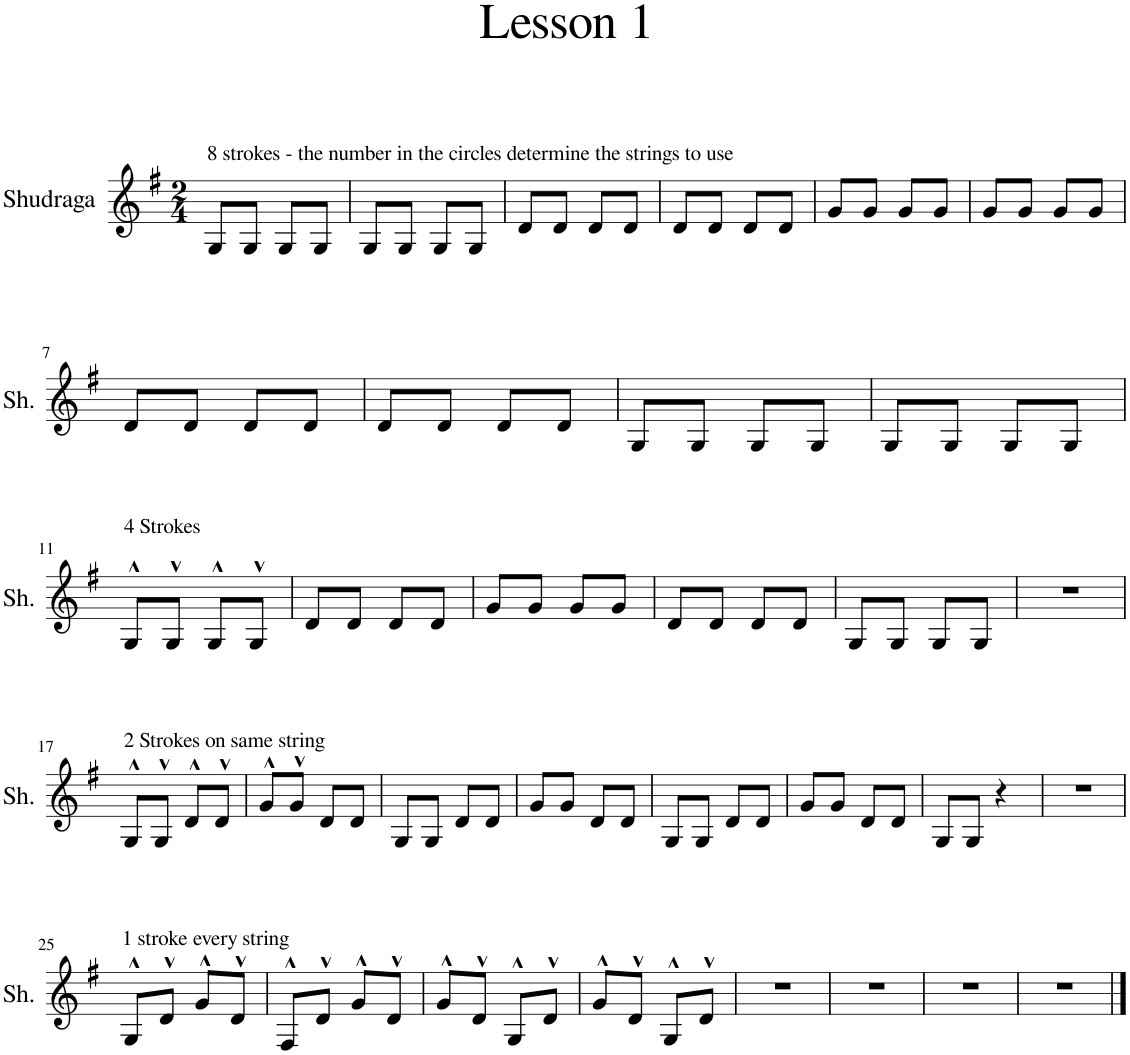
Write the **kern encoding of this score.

**kern
*part1
*staff1
*I"Shudraga
*I'Sh.
*clefG2
*k[f#]
*M2/4
=1
!LO:TX:a:t=8 strokes - the number in the circles determine the strings to use
8G/L
8G/J
8G/L
8G/J
=2
8G/L
8G/J
8G/L
8G/J
=3
8d/L
8d/J
8d/L
8d/J
=4
8d/L
8d/J
8d/L
8d/J
=5
8g/L
8g/J
8g/L
8g/J
=6
8g/L
8g/J
8g/L
8g/J
!!LO:LB:g=z
=7
8d/L
8d/J
8d/L
8d/J
=8
8d/L
8d/J
8d/L
8d/J
=9
8G/L
8G/J
8G/L
8G/J
=10
8G/L
8G/J
8G/L
8G/J
!!LO:LB:g=z
=11
!LO:TX:a:t=4 Strokes
8G^^/L
8G^^/J
8G^^/L
8G^^/J
=12
8d/L
8d/J
8d/L
8d/J
=13
8g/L
8g/J
8g/L
8g/J
=14
8d/L
8d/J
8d/L
8d/J
=15
8G/L
8G/J
8G/L
8G/J
=16
2r
!!LO:LB:g=z
=17
!LO:TX:a:t=2 Strokes on same string
8G^^/L
8G^^/J
8d^^/L
8d^^/J
=18
8g^^/L
8g^^/J
8d/L
8d/J
=19
8G/L
8G/J
8d/L
8d/J
=20
8g/L
8g/J
8d/L
8d/J
=21
8G/L
8G/J
8d/L
8d/J
=22
8g/L
8g/J
8d/L
8d/J
=23
8G/L
8G/J
4r
=24
2r
!!LO:LB:g=z
=25
!LO:TX:a:t=1 stroke every string
8G^^/L
8d^^/J
8g^^/L
8d^^/J
=26
8F#^^/L
8d^^/J
8g^^/L
8d^^/J
=27
8g^^/L
8d^^/J
8G^^/L
8d^^/J
=28
8g^^/L
8d^^/J
8G^^/L
8d^^/J
=29
2r
=30
2r
=31
2r
=32
2r
==
*-
